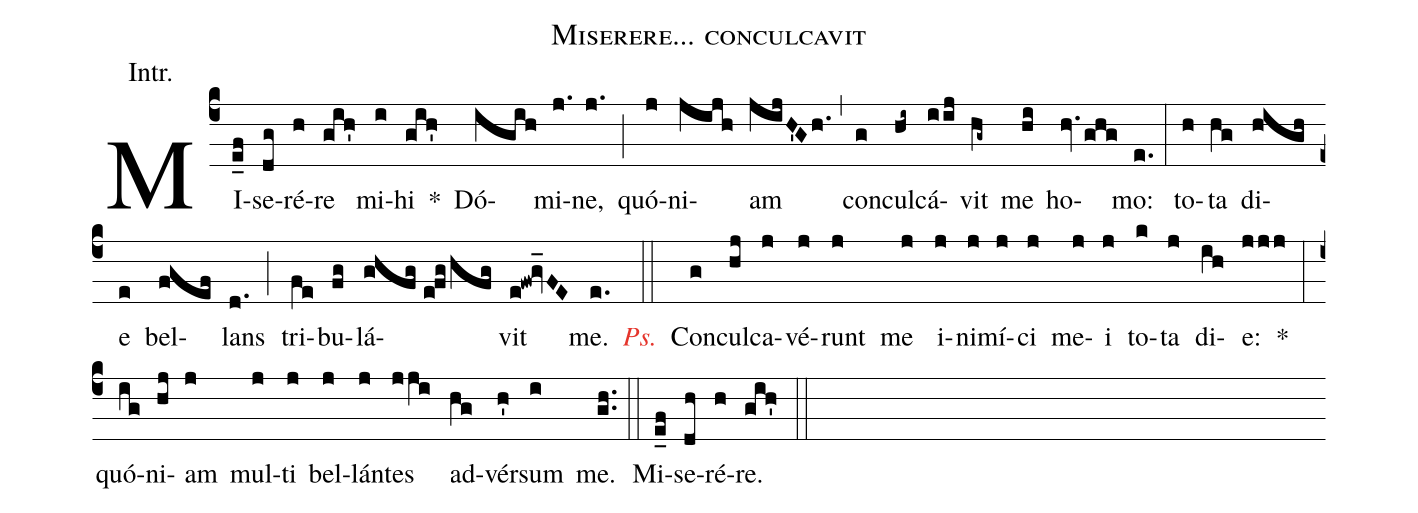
name:Miserere... conculcavit;
annotation:Intr.;
mode:3;
office-part:Introit;
%%
(c4) MI(e_f)se(dg)ré(h)re(gih') mi(i)hi(gih') *()
Dó(igih)mi(j.)ne,(j.) (;)
quó(j)ni(jijh)am(jijH'Gh.) (,)
con(g)cul(hi~)cá(iij)vit(hg~) me(hi) ho(hv./ghg)mo:(e.) (:)
to(h)ta(hg) di(high)e(e) bel(fgef)lans(d.) (;)
tri(fe)bu(fg)lá(ghfg//e!fg/hfg)vit(e!fw!gv_FE) me.(e.) <c><i>Ps.</i></c>(::)
Con(g)cul(hj)ca(j)vé(j)runt(j) me(j) i(j)ni(j)mí(j)ci(j) me(j)i(j) to(k)ta(j) di(ih)e:(jjj) *(:)
quó(ig)ni(hj)am(j) mul(j)ti(j) bel(j)lán(j)tes(jji) ad(hg)vér(h')sum(i) me.(gh..) (::)
Mi(e_f)se(dh)ré(h)re.(gih') (::)
